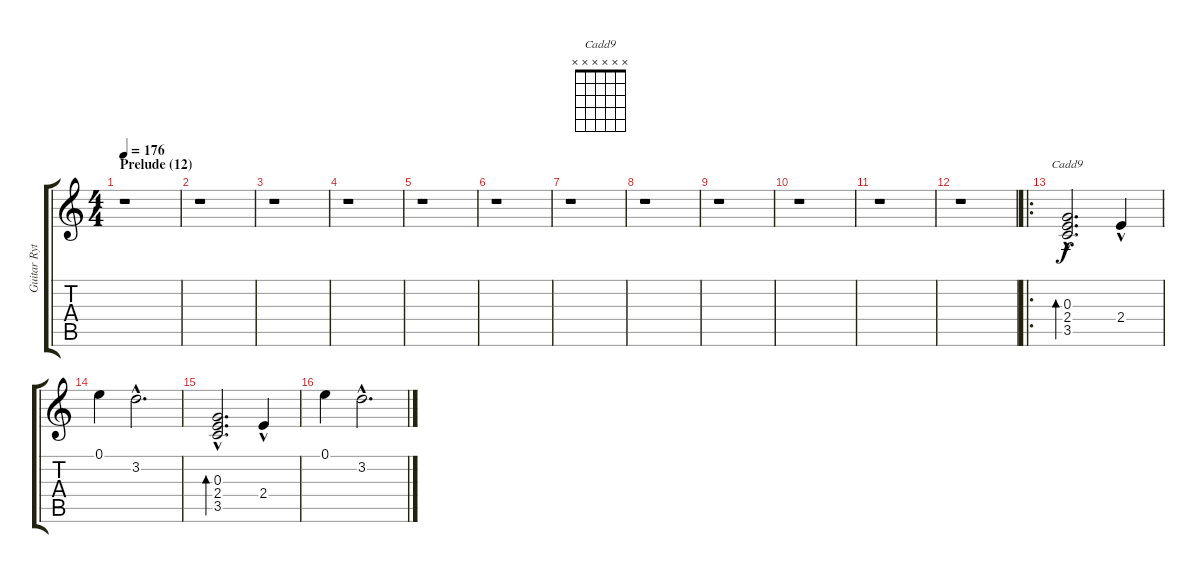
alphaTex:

\track ("Guitar Rythm 1" "Guitar Ryt") {instrument overdrivenguitar}
\staff {score tabs}
\tuning (E4 B3 G3 D3 A2 E2) {hide}
\chord ("Cadd9" x x x x x x)
\ts (4 4)
\section ("" "Prelude (12)")
\tempo 176
\clef g2
\ks c
r.1{dy f instrument overdrivenguitar} |
r.1 |
r.1 |
r.1 |
r.1 |
r.1 |
r.1 |
r.1 |
r.1 |
r.1 |
r.1 |
r.1 |
\ro
(0.3{hac} 2.4{hac} 3.5{hac}).2{d bd 240 ch "Cadd9"} 2.4{hac}.4 |
0.1.4 3.2{hac}.2{d} |
(0.3{hac} 2.4{hac} 3.5{hac}).2{d bd 240} 2.4{hac}.4 |
0.1.4 3.2{hac}.2{d}
